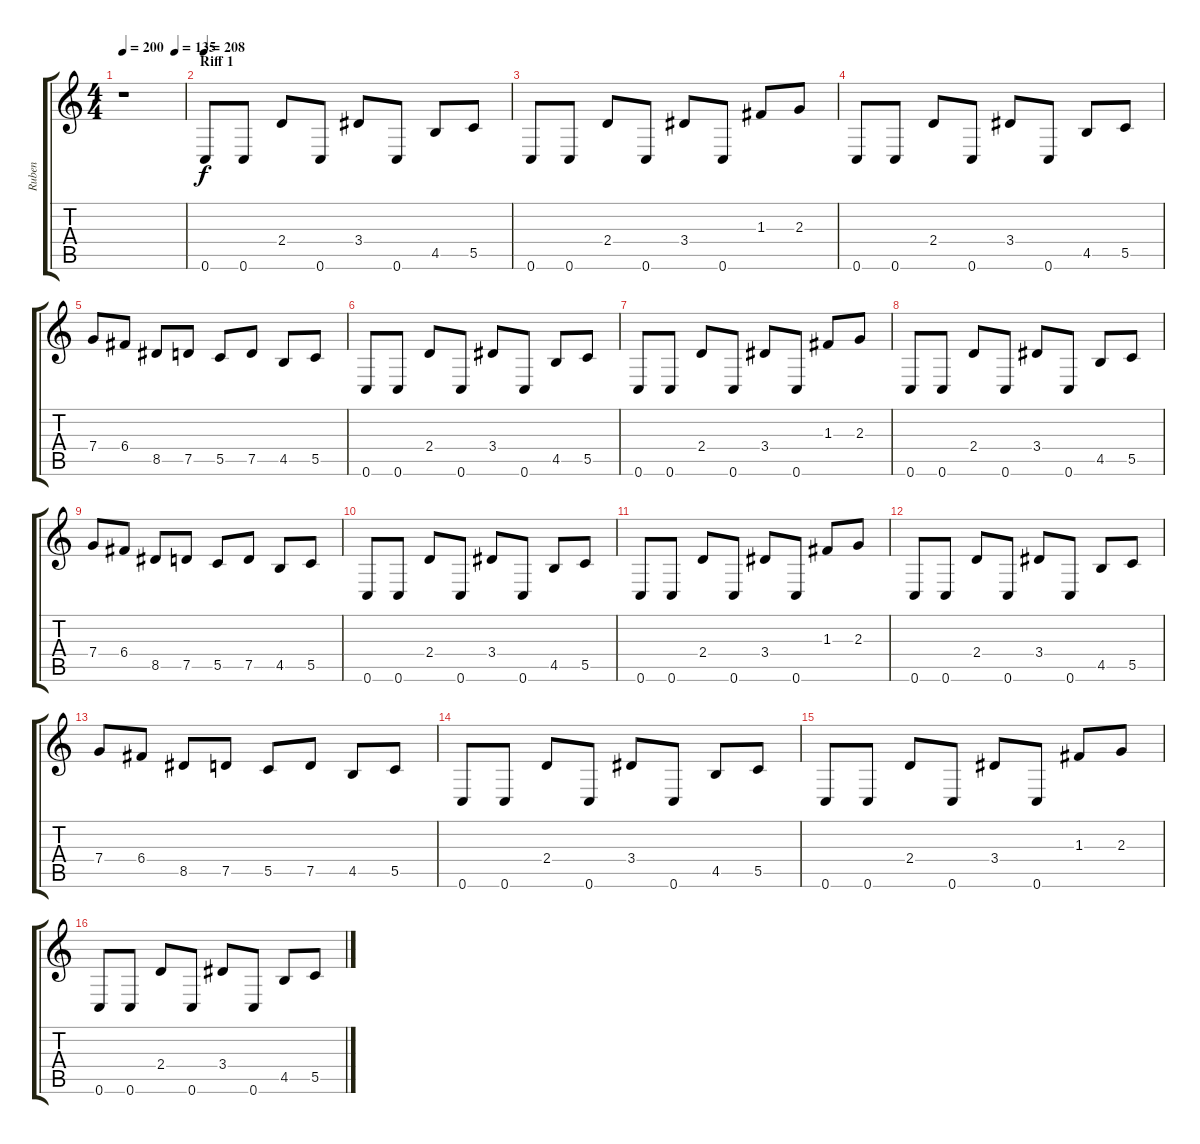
\track ("Ruben" "Ruben") {instrument distortionguitar}
\staff {score tabs}
\tuning (D4 A3 F3 C3 G2 C2) {hide}
\ts (4 4)
\tempo 200
\tempo (135 0.84375)
\tempo 200
\clef g2
\ks c
r.1{dy f instrument distortionguitar} |
\section ("" "Riff 1")
\tempo 208
0.6.8 0.6.8 2.4.8 0.6.8 3.4.8 0.6.8 4.5.8 5.5.8 |
0.6.8 0.6.8 2.4.8 0.6.8 3.4.8 0.6.8 1.3.8 2.3.8 |
0.6.8 0.6.8 2.4.8 0.6.8 3.4.8 0.6.8 4.5.8 5.5.8 |
7.4.8 6.4.8 8.5.8 7.5.8 5.5.8 7.5.8 4.5.8 5.5.8 |
0.6.8 0.6.8 2.4.8 0.6.8 3.4.8 0.6.8 4.5.8 5.5.8 |
0.6.8 0.6.8 2.4.8 0.6.8 3.4.8 0.6.8 1.3.8 2.3.8 |
0.6.8 0.6.8 2.4.8 0.6.8 3.4.8 0.6.8 4.5.8 5.5.8 |
7.4.8 6.4.8 8.5.8 7.5.8 5.5.8 7.5.8 4.5.8 5.5.8 |
0.6.8 0.6.8 2.4.8 0.6.8 3.4.8 0.6.8 4.5.8 5.5.8 |
0.6.8 0.6.8 2.4.8 0.6.8 3.4.8 0.6.8 1.3.8 2.3.8 |
0.6.8 0.6.8 2.4.8 0.6.8 3.4.8 0.6.8 4.5.8 5.5.8 |
7.4.8 6.4.8 8.5.8 7.5.8 5.5.8 7.5.8 4.5.8 5.5.8 |
0.6.8 0.6.8 2.4.8 0.6.8 3.4.8 0.6.8 4.5.8 5.5.8 |
0.6.8 0.6.8 2.4.8 0.6.8 3.4.8 0.6.8 1.3.8 2.3.8 |
0.6.8 0.6.8 2.4.8 0.6.8 3.4.8 0.6.8 4.5.8 5.5.8
